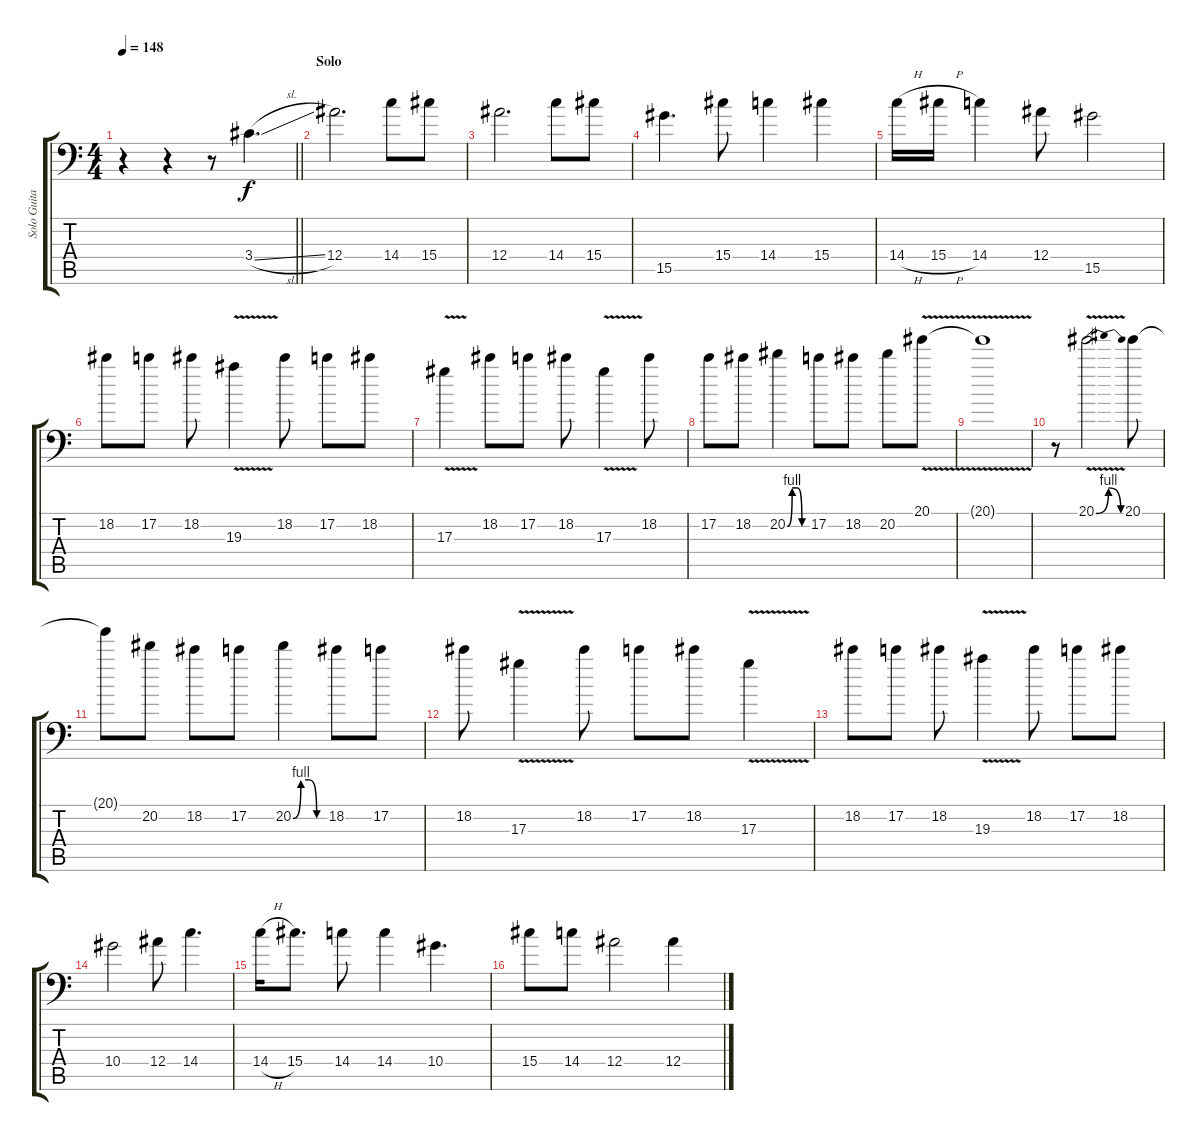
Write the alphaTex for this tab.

\track ("Solo Guitar and Voice" "Solo Guita") {instrument distortionguitar}
\staff {score tabs}
\tuning (C4 G3 Eb3 Bb2 F2 Bb1) {hide}
\ts (4 4)
\tempo 148
\clef f4
\barLineRight lightlight
\ks c
r.4{dy f} r.4 r.8 3.4{sl}.4{d volume 15 balance 5 instrument distortionguitar} |
\section ("" "Solo")
12.4.2{d} 14.4.8 15.4.8 |
12.4.2{d} 14.4.8 15.4.8 |
15.5.4{d} 15.4.8 14.4.4 15.4.4 |
14.4{h}.16 15.4{h}.16 14.4.4 12.4.8 15.5.2 |
18.2.8 17.2.8 18.2.8 19.3{v}.4 18.2.8 17.2.8 18.2.8 |
17.3{v}.4 18.2.8 17.2.8 18.2.8 17.3{v}.4 18.2.8 |
17.2.8 18.2.8 20.2{be (custom 0 0 15 4 30 4 45 0 60 0)}.4 17.2.8 18.2.8 20.2.8 20.1{v}.8 |
20.1{t}.1 |
r.8 20.1{be (bendrelease 0 0 15 4 45 4 60 0) v}.2{d} 20.1.8 |
20.1{t}.8 20.2.8 18.2.8 17.2.8 20.2{be (custom 0 0 15 4 30 4 45 0 60 0)}.4 18.2.8 17.2.8 |
18.2.8 17.3{v}.4 18.2.8 17.2.8 18.2.8 17.3{v}.4 |
18.2.8 17.2.8 18.2.8 19.3{v}.4 18.2.8 17.2.8 18.2.8 |
10.4.2 12.4.8 14.4.4{d} |
14.4{h}.16 15.4.8{d} 14.4.8 14.4.4 10.4.4{d} |
15.4.8 14.4.8 12.4.2 12.4.4
